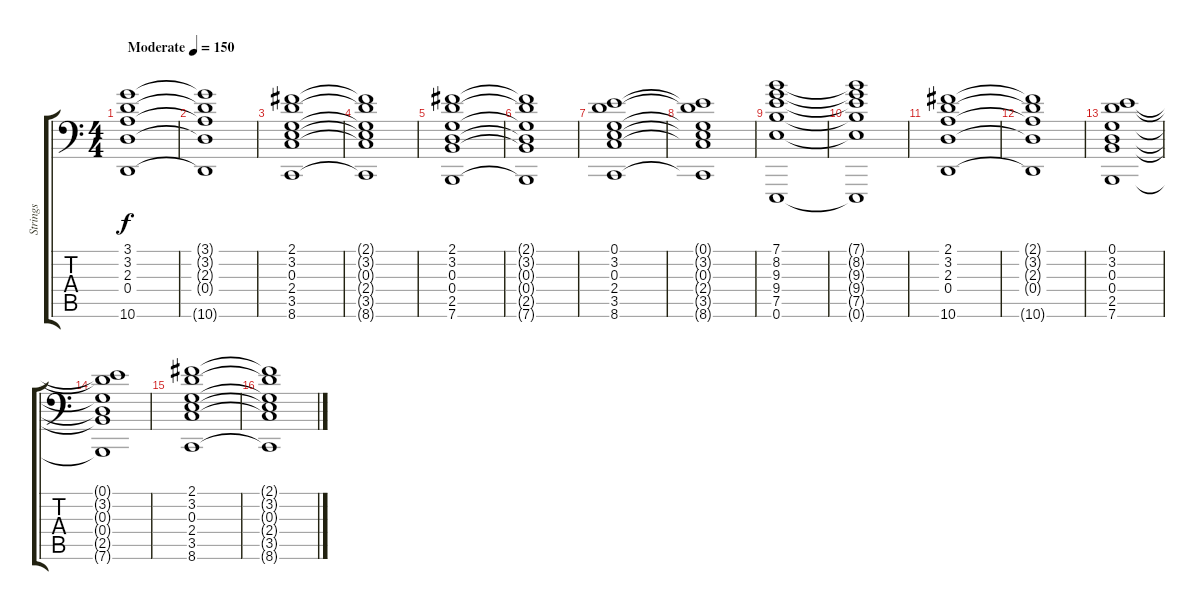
\track ("Strings" "Strings") {instrument stringensemble2}
\staff {score tabs}
\tuning (E4 B3 G3 D3 A2 E1) {hide}
\ts (4 4)
\tempo (150 "Moderate")
\clef f4
\ks c
(3.1 3.2 2.3 0.4 10.6).1{dy f instrument stringensemble2} |
(3.1{t} 3.2{t} 2.3{t} 0.4{t} 10.6{t}).1 |
(2.1 3.2 0.3 2.4 3.5 8.6).1 |
(2.1{t} 3.2{t} 0.3{t} 2.4{t} 3.5{t} 8.6{t}).1 |
(2.1 3.2 0.3 0.4 2.5 7.6).1 |
(2.1{t} 3.2{t} 0.3{t} 0.4{t} 2.5{t} 7.6{t}).1 |
(0.1 3.2 0.3 2.4 3.5 8.6).1 |
(0.1{t} 3.2{t} 0.3{t} 2.4{t} 3.5{t} 8.6{t}).1 |
(7.1 8.2 9.3 9.4 7.5 0.6).1 |
(7.1{t} 8.2{t} 9.3{t} 9.4{t} 7.5{t} 0.6{t}).1 |
(2.1 3.2 2.3 0.4 10.6).1 |
(2.1{t} 3.2{t} 2.3{t} 0.4{t} 10.6{t}).1 |
(0.1 3.2 0.3 0.4 2.5 7.6).1 |
(0.1{t} 3.2{t} 0.3{t} 0.4{t} 2.5{t} 7.6{t}).1 |
(2.1 3.2 0.3 2.4 3.5 8.6).1 |
(2.1{t} 3.2{t} 0.3{t} 2.4{t} 3.5{t} 8.6{t}).1
